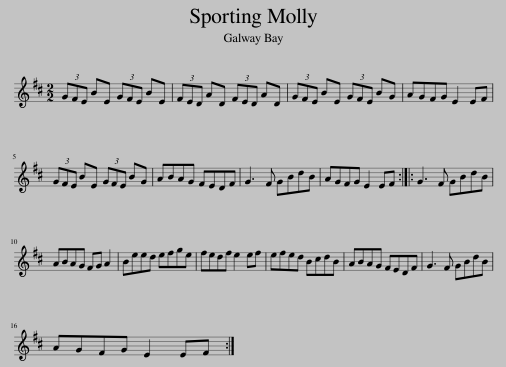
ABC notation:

X:1
L:1/8
M:2/2
I:linebreak $
K:D
V:1 treble
V:1
 (3GFE BE (3GFE BE | (3FED AD (3FED AD | (3GFE BE (3GFE BG | AGFG E2 EF |$ (3GFE BE (3GFE BG | %5
 ABAG FEDF | G3 F GBdB | AGFG E2 EF :: G3 F GBdB |$ ABAG FG A2 | %10
 Beed efge | fedf e2 ef | efed BcdB | ABAG FEDF | G3 F GBdB |$ %15
 AGFG E2 EF :| %16
